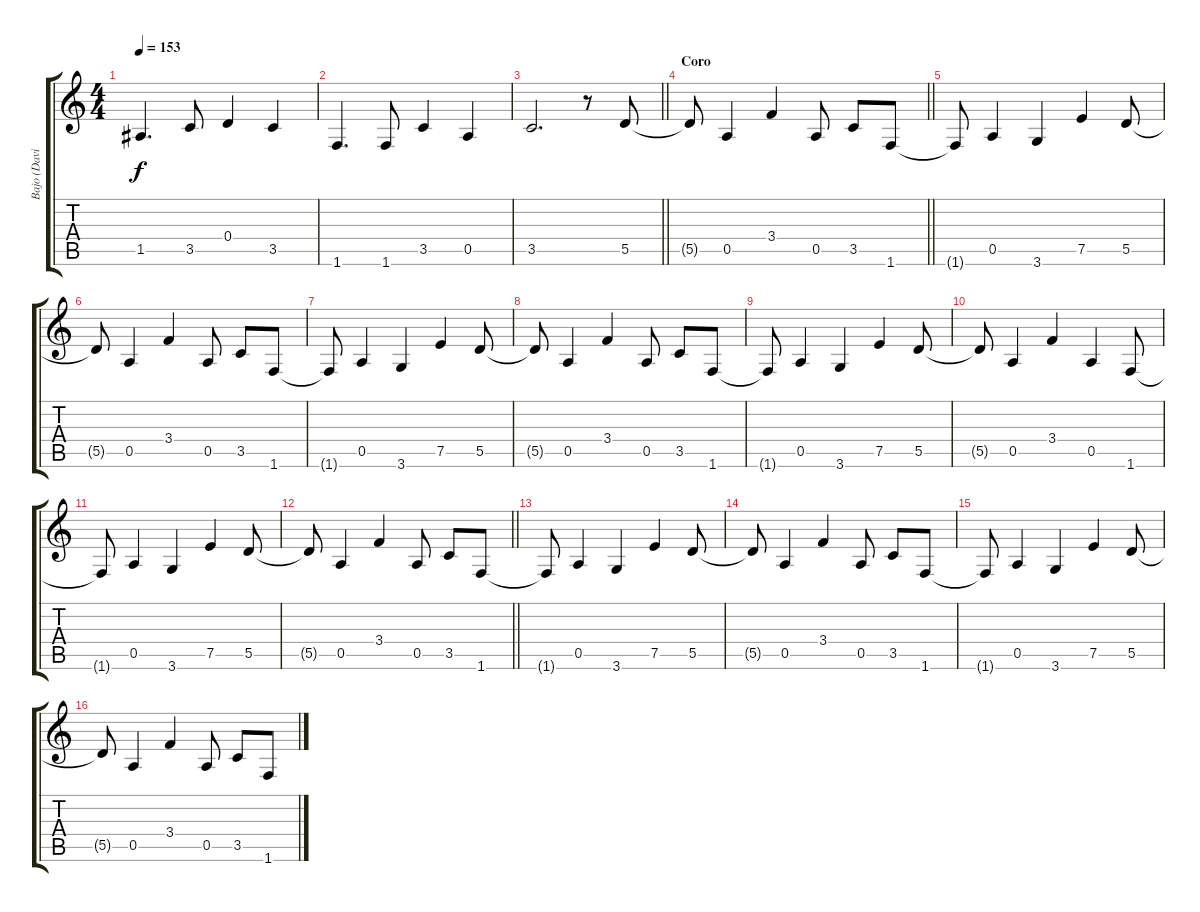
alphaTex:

\track ("Bajo (David Summers)" "Bajo (Davi") {instrument electricbassfinger}
\staff {score tabs}
\tuning (E4 B3 G3 D3 A2 E2) {hide}
\ts (4 4)
\tempo 153
\clef g2
\ks c
1.5.4{d dy f} 3.5.8 0.4.4 3.5.4 |
1.6.4{d} 1.6.8 3.5.4 0.5.4 |
\barLineRight lightlight
3.5.2{d} r.8 5.5.8 |
\section ("" "Coro")
\barLineRight lightlight
5.5{t}.8 0.5.4 3.4.4 0.5.8 3.5.8 1.6.8 |
1.6{t}.8 0.5.4 3.6.4 7.5.4 5.5.8 |
5.5{t}.8 0.5.4 3.4.4 0.5.8 3.5.8 1.6.8 |
1.6{t}.8 0.5.4 3.6.4 7.5.4 5.5.8 |
5.5{t}.8 0.5.4 3.4.4 0.5.8 3.5.8 1.6.8 |
1.6{t}.8 0.5.4 3.6.4 7.5.4 5.5.8 |
5.5{t}.8 0.5.4 3.4.4 0.5.4 1.6.8 |
1.6{t}.8 0.5.4 3.6.4 7.5.4 5.5.8 |
\barLineRight lightlight
5.5{t}.8 0.5.4 3.4.4 0.5.8 3.5.8 1.6.8 |
1.6{t}.8 0.5.4 3.6.4 7.5.4 5.5.8 |
5.5{t}.8 0.5.4 3.4.4 0.5.8 3.5.8 1.6.8 |
1.6{t}.8 0.5.4 3.6.4 7.5.4 5.5.8 |
5.5{t}.8 0.5.4 3.4.4 0.5.8 3.5.8 1.6.8
